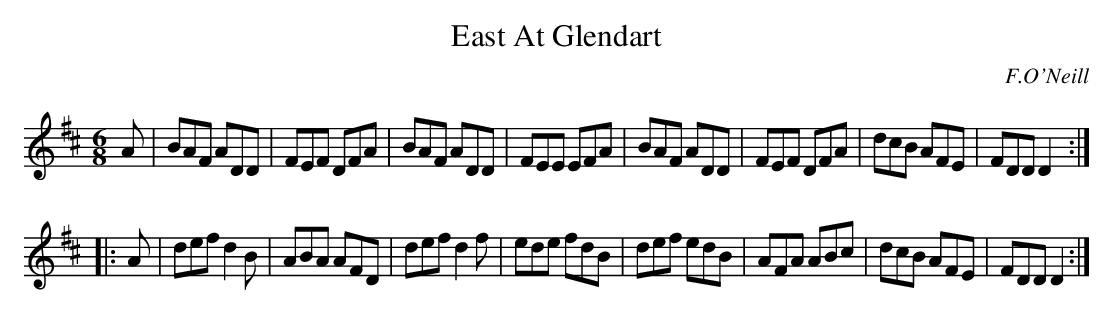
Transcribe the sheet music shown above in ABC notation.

X:1
T: East At Glendart
O: F.O'Neill
M: 6/8
L: 1/8
K: D
A |\
BAF ADD | FEF DFA | BAF ADD | FEE EFA |\
BAF ADD | FEF DFA | dcB AFE | FDD D2 :|
|: A |\
def d2 B | ABA AFD | def d2 f | ede fdB |\
def edB | AFA ABc | dcB AFE | FDD D2 :|
